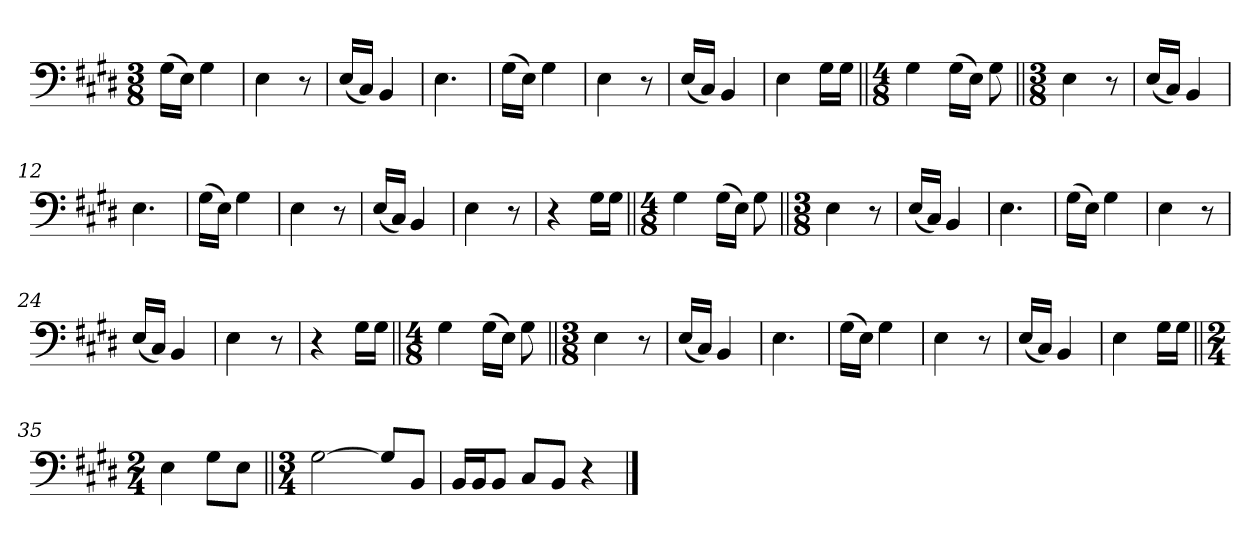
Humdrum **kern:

**kern
*part1
*staff1
*clefF4
*k[f#c#g#d#]
*M3/8
=1
(16G#\LL
16E\JJ)
4G#\
=2
4E\
8r
=3
(16E/LL
16C#/JJ)
4BB/
=4
4.E\
=5
(16G#\LL
16E\JJ)
4G#\
=6
4E\
8r
=7
(16E/LL
16C#/JJ)
4BB/
=8
4E\
16G#\LL
16G#\JJ
=9||
*M4/8
4G#\
(16G#\LL
16E\JJ)
8G#\
=10||
*M3/8
4E\
8r
=11
(16E/LL
16C#/JJ)
4BB/
=12
4.E\
=13
(16G#\LL
16E\JJ)
4G#\
=14
4E\
8r
=15
(16E/LL
16C#/JJ)
4BB/
=16
4E\
8r
=17
4r
16G#\LL
16G#\JJ
=18||
*M4/8
4G#\
(16G#\LL
16E\JJ)
8G#\
=19||
*M3/8
4E\
8r
=20
(16E/LL
16C#/JJ)
4BB/
=21
4.E\
=22
(16G#\LL
16E\JJ)
4G#\
=23
4E\
8r
=24
(16E/LL
16C#/JJ)
4BB/
=25
4E\
8r
=26
4r
16G#\LL
16G#\JJ
=27||
*M4/8
4G#\
(16G#\LL
16E\JJ)
8G#\
=28||
*M3/8
4E\
8r
=29
(16E/LL
16C#/JJ)
4BB/
=30
4.E\
=31
(16G#\LL
16E\JJ)
4G#\
=32
4E\
8r
=33
(16E/LL
16C#/JJ)
4BB/
=34
4E\
16G#\LL
16G#\JJ
=35||
*M2/4
4E\
8G#\L
8E\J
=36||
*M3/4
[2G#\
8G#/L]
8BB/J
=37
16BB/LL
16BB/J
8BB/J
8C#/L
8BB/J
4r
==
*-
